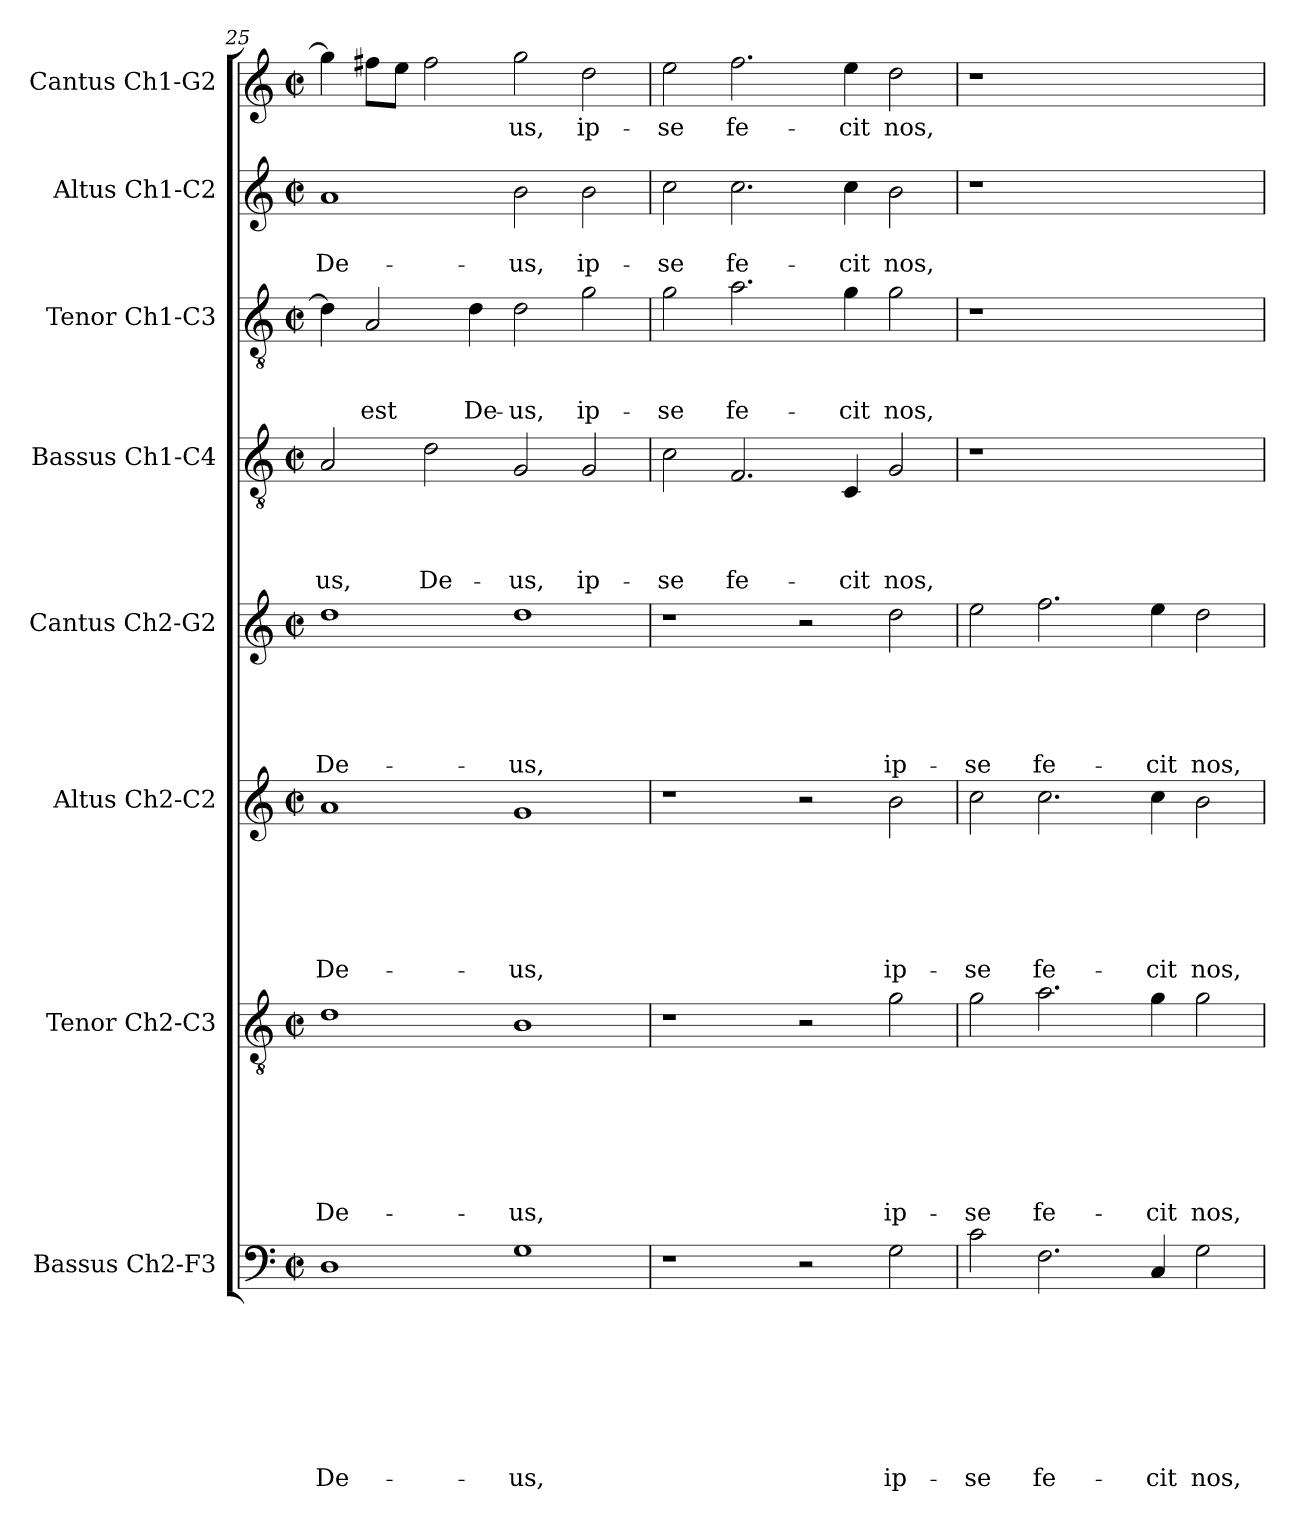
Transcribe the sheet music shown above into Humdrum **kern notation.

**kern	**text	**text	**text	**text	**text	**text	**text	**text	**kern	**text	**text	**text	**text	**text	**text	**text	**kern	**text	**text	**text	**text	**text	**text	**kern	**text	**text	**text	**text	**text	**kern	**text	**text	**text	**text	**kern	**text	**text	**text	**kern	**text	**text	**kern	**text
*part8	*part8	*part8	*part8	*part8	*part8	*part8	*part8	*part8	*part7	*part7	*part7	*part7	*part7	*part7	*part7	*part7	*part6	*part6	*part6	*part6	*part6	*part6	*part6	*part5	*part5	*part5	*part5	*part5	*part5	*part4	*part4	*part4	*part4	*part4	*part3	*part3	*part3	*part3	*part2	*part2	*part2	*part1	*part1
*staff8	*staff8	*staff8	*staff8	*staff8	*staff8	*staff8	*staff8	*staff8	*staff7	*staff7	*staff7	*staff7	*staff7	*staff7	*staff7	*staff7	*staff6	*staff6	*staff6	*staff6	*staff6	*staff6	*staff6	*staff5	*staff5	*staff5	*staff5	*staff5	*staff5	*staff4	*staff4	*staff4	*staff4	*staff4	*staff3	*staff3	*staff3	*staff3	*staff2	*staff2	*staff2	*staff1	*staff1
*I"Bassus Ch2-F3	*	*	*	*	*	*	*	*	*I"Tenor Ch2-C3	*	*	*	*	*	*	*	*I"Altus Ch2-C2	*	*	*	*	*	*	*I"Cantus Ch2-G2	*	*	*	*	*	*I"Bassus Ch1-C4	*	*	*	*	*I"Tenor Ch1-C3	*	*	*	*I"Altus Ch1-C2	*	*	*I"Cantus Ch1-G2	*
*I'B2	*	*	*	*	*	*	*	*	*I'T2	*	*	*	*	*	*	*	*I'A2	*	*	*	*	*	*	*I'C2	*	*	*	*	*	*I'B	*	*	*	*	*I'T	*	*	*	*I'A	*	*	*I'C	*
*clefF4	*	*	*	*	*	*	*	*	*clefGv2	*	*	*	*	*	*	*	*clefG2	*	*	*	*	*	*	*clefG2	*	*	*	*	*	*clefGv2	*	*	*	*	*clefGv2	*	*	*	*clefG2	*	*	*clefG2	*
*k[]	*	*	*	*	*	*	*	*	*k[]	*	*	*	*	*	*	*	*k[]	*	*	*	*	*	*	*k[]	*	*	*	*	*	*k[]	*	*	*	*	*k[]	*	*	*	*k[]	*	*	*k[]	*
*C:	*	*	*	*	*	*	*	*	*C:	*	*	*	*	*	*	*	*C:	*	*	*	*	*	*	*C:	*	*	*	*	*	*C:	*	*	*	*	*C:	*	*	*	*C:	*	*	*C:	*
*M2/2	*	*	*	*	*	*	*	*	*M2/2	*	*	*	*	*	*	*	*M2/2	*	*	*	*	*	*	*M2/2	*	*	*	*	*	*M2/2	*	*	*	*	*M2/2	*	*	*	*M2/2	*	*	*M2/2	*
*met(c|)	*	*	*	*	*	*	*	*	*met(c|)	*	*	*	*	*	*	*	*met(c|)	*	*	*	*	*	*	*met(c|)	*	*	*	*	*	*met(c|)	*	*	*	*	*met(c|)	*	*	*	*met(c|)	*	*	*met(c|)	*
=25	=25	=25	=25	=25	=25	=25	=25	=25	=25	=25	=25	=25	=25	=25	=25	=25	=25	=25	=25	=25	=25	=25	=25	=25	=25	=25	=25	=25	=25	=25	=25	=25	=25	=25	=25	=25	=25	=25	=25	=25	=25	=25	=25
!	!	!	!	!	!	!	!	!LO:LY:b	!	!	!	!	!	!	!	!LO:LY:b	!	!	!	!	!	!	!LO:LY:b	!	!	!	!	!	!LO:LY:b	!	!	!	!	!LO:LY:b	!	!	!	!	!	!	!LO:LY:b	!	!
1D	.	.	.	.	.	.	.	De-	1d	.	.	.	.	.	.	De-	1a	.	.	.	.	.	De-	1dd	.	.	.	.	De-	2A/	.	.	.	-us,	4d\]	.	.	.	1a	.	De-	4gg\]	.
!	!	!	!	!	!	!	!	!	!	!	!	!	!	!	!	!	!	!	!	!	!	!	!	!	!	!	!	!	!	!	!	!	!	!	!	!	!	!LO:LY:b	!	!	!	!	!
.	.	.	.	.	.	.	.	.	.	.	.	.	.	.	.	.	.	.	.	.	.	.	.	.	.	.	.	.	.	.	.	.	.	.	2A/	.	.	est	.	.	.	8ff#X\L	.
.	.	.	.	.	.	.	.	.	.	.	.	.	.	.	.	.	.	.	.	.	.	.	.	.	.	.	.	.	.	.	.	.	.	.	.	.	.	.	.	.	.	8ee\J	.
!	!	!	!	!	!	!	!	!	!	!	!	!	!	!	!	!	!	!	!	!	!	!	!	!	!	!	!	!	!	!	!	!	!	!LO:LY:b	!	!	!	!	!	!	!	!	!
.	.	.	.	.	.	.	.	.	.	.	.	.	.	.	.	.	.	.	.	.	.	.	.	.	.	.	.	.	.	2d\	.	.	.	De-	.	.	.	.	.	.	.	2ff#\	.
!	!	!	!	!	!	!	!	!	!	!	!	!	!	!	!	!	!	!	!	!	!	!	!	!	!	!	!	!	!	!	!	!	!	!	!	!	!	!LO:LY:b	!	!	!	!	!
.	.	.	.	.	.	.	.	.	.	.	.	.	.	.	.	.	.	.	.	.	.	.	.	.	.	.	.	.	.	.	.	.	.	.	4d\	.	.	De-	.	.	.	.	.
!	!	!	!	!	!	!	!	!LO:LY:b	!	!	!	!	!	!	!	!LO:LY:b	!	!	!	!	!	!	!LO:LY:b	!	!	!	!	!	!LO:LY:b	!	!	!	!	!LO:LY:b	!	!	!	!LO:LY:b	!	!	!LO:LY:b	!	!LO:LY:b
1G	.	.	.	.	.	.	.	-us,	1B	.	.	.	.	.	.	-us,	1g	.	.	.	.	.	-us,	1dd	.	.	.	.	-us,	2G/	.	.	.	-us,	2d\	.	.	-us,	2b\	.	-us,	2gg\	-us,
!	!	!	!	!	!	!	!	!	!	!	!	!	!	!	!	!	!	!	!	!	!	!	!	!	!	!	!	!	!	!	!	!	!	!LO:LY:b	!	!	!	!LO:LY:b	!	!	!LO:LY:b	!	!LO:LY:b
.	.	.	.	.	.	.	.	.	.	.	.	.	.	.	.	.	.	.	.	.	.	.	.	.	.	.	.	.	.	2G/	.	.	.	ip-	2g\	.	.	ip-	2b\	.	ip-	2dd\	ip-
!!LO:LB:g=z
=26	=26	=26	=26	=26	=26	=26	=26	=26	=26	=26	=26	=26	=26	=26	=26	=26	=26	=26	=26	=26	=26	=26	=26	=26	=26	=26	=26	=26	=26	=26	=26	=26	=26	=26	=26	=26	=26	=26	=26	=26	=26	=26	=26
!	!	!	!	!	!	!	!	!	!	!	!	!	!	!	!	!	!	!	!	!	!	!	!	!	!	!	!	!	!	!	!	!	!	!LO:LY:b	!	!	!	!LO:LY:b	!	!	!LO:LY:b	!	!LO:LY:b
1r	.	.	.	.	.	.	.	.	1r	.	.	.	.	.	.	.	1r	.	.	.	.	.	.	1r	.	.	.	.	.	2c\	.	.	.	-se	2g\	.	.	-se	2cc\	.	-se	2ee\	-se
!	!	!	!	!	!	!	!	!	!	!	!	!	!	!	!	!	!	!	!	!	!	!	!	!	!	!	!	!	!	!	!	!	!	!LO:LY:b	!	!	!	!LO:LY:b	!	!	!LO:LY:b	!	!LO:LY:b
.	.	.	.	.	.	.	.	.	.	.	.	.	.	.	.	.	.	.	.	.	.	.	.	.	.	.	.	.	.	2.F/	.	.	.	fe-	2.a\	.	.	fe-	2.cc\	.	fe-	2.ff\	fe-
2r	.	.	.	.	.	.	.	.	2r	.	.	.	.	.	.	.	2r	.	.	.	.	.	.	2r	.	.	.	.	.	.	.	.	.	.	.	.	.	.	.	.	.	.	.
!	!	!	!	!	!	!	!	!	!	!	!	!	!	!	!	!	!	!	!	!	!	!	!	!	!	!	!	!	!	!	!	!	!	!LO:LY:b	!	!	!	!LO:LY:b	!	!	!LO:LY:b	!	!LO:LY:b
.	.	.	.	.	.	.	.	.	.	.	.	.	.	.	.	.	.	.	.	.	.	.	.	.	.	.	.	.	.	4C/	.	.	.	-cit	4g\	.	.	-cit	4cc\	.	-cit	4ee\	-cit
!	!	!	!	!	!	!	!	!LO:LY:b	!	!	!	!	!	!	!	!LO:LY:b	!	!	!	!	!	!	!LO:LY:b	!	!	!	!	!	!LO:LY:b	!	!	!	!	!LO:LY:b	!	!	!	!LO:LY:b	!	!	!LO:LY:b	!	!LO:LY:b
2G\	.	.	.	.	.	.	.	ip-	2g\	.	.	.	.	.	.	ip-	2b\	.	.	.	.	.	ip-	2dd\	.	.	.	.	ip-	2G/	.	.	.	nos,	2g\	.	.	nos,	2b\	.	nos,	2dd\	nos,
=27	=27	=27	=27	=27	=27	=27	=27	=27	=27	=27	=27	=27	=27	=27	=27	=27	=27	=27	=27	=27	=27	=27	=27	=27	=27	=27	=27	=27	=27	=27	=27	=27	=27	=27	=27	=27	=27	=27	=27	=27	=27	=27	=27
!	!	!	!	!	!	!	!	!LO:LY:b	!	!	!	!	!	!	!	!LO:LY:b	!	!	!	!	!	!	!LO:LY:b	!	!	!	!	!	!LO:LY:b	!	!	!	!	!	!	!	!	!	!	!	!	!	!
2c\	.	.	.	.	.	.	.	-se	2g\	.	.	.	.	.	.	-se	2cc\	.	.	.	.	.	-se	2ee\	.	.	.	.	-se	1r	.	.	.	.	1r	.	.	.	1r	.	.	1r	.
!	!	!	!	!	!	!	!	!LO:LY:b	!	!	!	!	!	!	!	!LO:LY:b	!	!	!	!	!	!	!LO:LY:b	!	!	!	!	!	!LO:LY:b	!	!	!	!	!	!	!	!	!	!	!	!	!	!
2.F\	.	.	.	.	.	.	.	fe-	2.a\	.	.	.	.	.	.	fe-	2.cc\	.	.	.	.	.	fe-	2.ff\	.	.	.	.	fe-	.	.	.	.	.	.	.	.	.	.	.	.	.	.
.	.	.	.	.	.	.	.	.	.	.	.	.	.	.	.	.	.	.	.	.	.	.	.	.	.	.	.	.	.	1ryy	.	.	.	.	1ryy	.	.	.	1ryy	.	.	1ryy	.
!	!	!	!	!	!	!	!	!LO:LY:b	!	!	!	!	!	!	!	!LO:LY:b	!	!	!	!	!	!	!LO:LY:b	!	!	!	!	!	!LO:LY:b	!	!	!	!	!	!	!	!	!	!	!	!	!	!
4C/	.	.	.	.	.	.	.	-cit	4g\	.	.	.	.	.	.	-cit	4cc\	.	.	.	.	.	-cit	4ee\	.	.	.	.	-cit	.	.	.	.	.	.	.	.	.	.	.	.	.	.
!	!	!	!	!	!	!	!	!LO:LY:b	!	!	!	!	!	!	!	!LO:LY:b	!	!	!	!	!	!	!LO:LY:b	!	!	!	!	!	!LO:LY:b	!	!	!	!	!	!	!	!	!	!	!	!	!	!
2G\	.	.	.	.	.	.	.	nos,	2g\	.	.	.	.	.	.	nos,	2b\	.	.	.	.	.	nos,	2dd\	.	.	.	.	nos,	.	.	.	.	.	.	.	.	.	.	.	.	.	.
=	=	=	=	=	=	=	=	=	=	=	=	=	=	=	=	=	=	=	=	=	=	=	=	=	=	=	=	=	=	=	=	=	=	=	=	=	=	=	=	=	=	=	=
*-	*-	*-	*-	*-	*-	*-	*-	*-	*-	*-	*-	*-	*-	*-	*-	*-	*-	*-	*-	*-	*-	*-	*-	*-	*-	*-	*-	*-	*-	*-	*-	*-	*-	*-	*-	*-	*-	*-	*-	*-	*-	*-	*-
